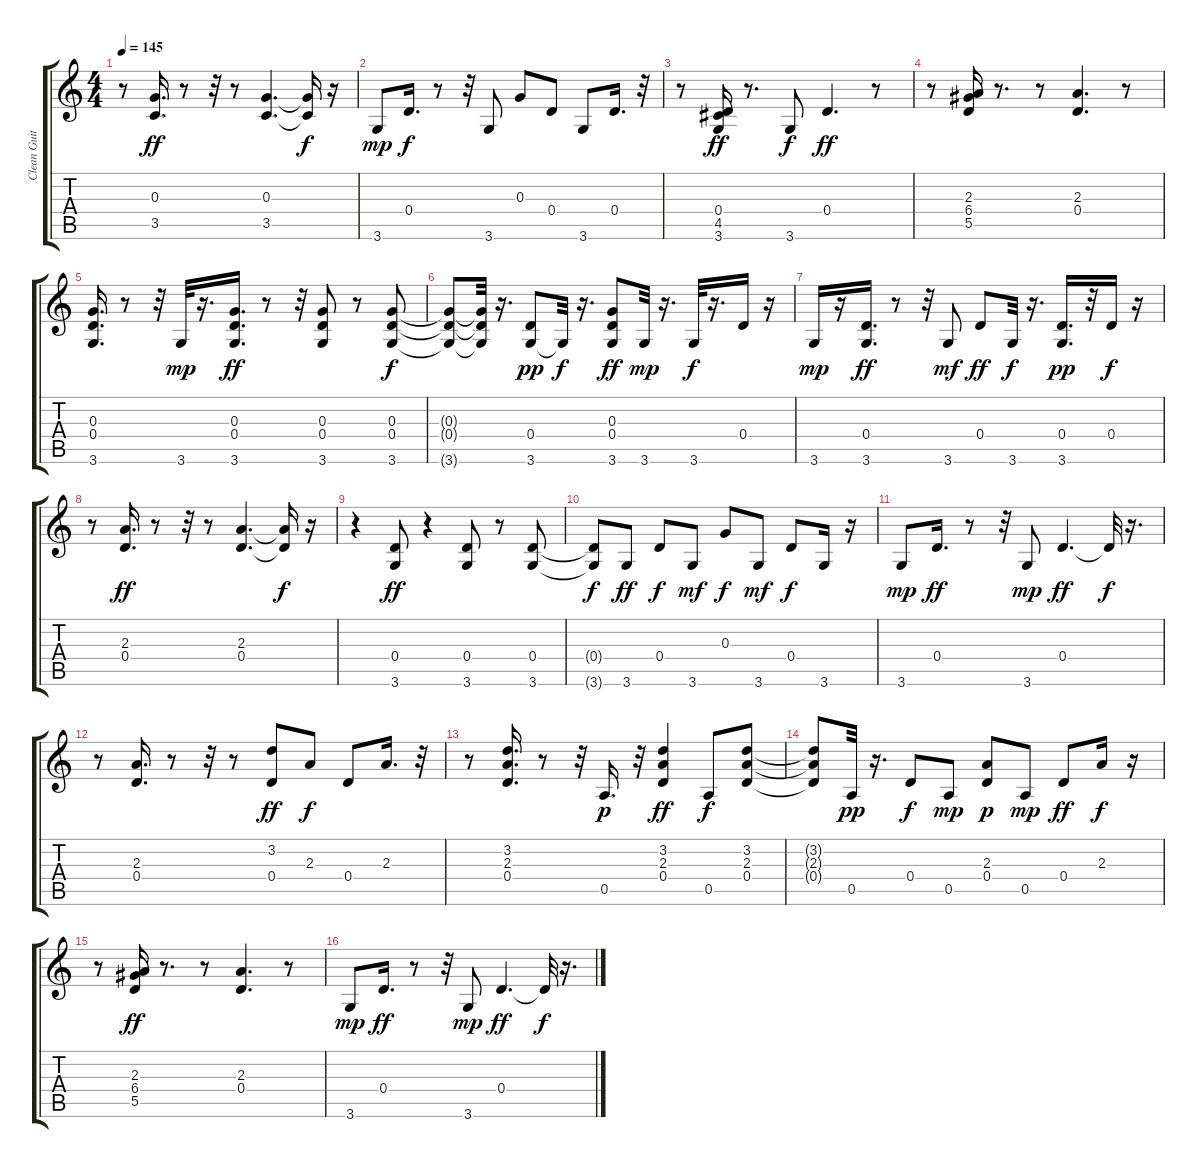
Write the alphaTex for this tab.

\track ("Clean Guitar" "Clean Guit") {instrument electricguitarclean}
\staff {score tabs}
\tuning (E4 B3 G3 D3 A2 E2) {hide}
\ts (4 4)
\tempo 145
\clef g2
\ks c
r.8{dy f} (0.3 3.5).16{d dy ff} r.8 r.32 r.8 (0.3 3.5).4{d} (0.3{t} 3.5{t}).16{dy f} r.16 |
3.6.8{dy mp} 0.4.16{d dy f} r.8 r.32 3.6.8 0.3.8 0.4.8 3.6.8 0.4.16{d} r.32 |
r.8 (0.4 4.5 3.6).16{dy ff} r.8{d} 3.6.8{dy f} 0.4.4{d dy ff} r.8 |
r.8 (2.3 6.4 5.5).16 r.8{d} r.8 (2.3 0.4).4{d} r.8 |
(0.3 0.4 3.6).16{d} r.8 r.32 3.6.32{dy mp} r.16{d} (0.3 0.4 3.6).16{d dy ff} r.8 r.32 (0.3 0.4 3.6).8 r.8 (0.3 0.4 3.6).8{dy f} |
(0.3{t} 0.4{t} 3.6{t}).8 (0.3{t} 0.4{t} 3.6{t}).32 r.16{d} (0.4 3.6).8{dy pp} 3.6{t}.32{dy f} r.16{d} (0.3 0.4 3.6).8{dy ff} 3.6.32{dy mp} r.16{d} 3.6.32{dy f} r.16{d} 0.4.16 r.16 |
3.6.16{dy mp} r.16 (0.4 3.6).16{d dy ff} r.8 r.32 3.6.8{dy mf} 0.4.8{dy ff} 3.6.32{dy f} r.16{d} (0.4 3.6).16{d dy pp} r.32 0.4.16{dy f} r.16 |
r.8 (2.3 0.4).16{d dy ff} r.8 r.32 r.8 (2.3 0.4).4{d} (2.3{t} 0.4{t}).16{dy f} r.16 |
r.4 (0.4 3.6).8{dy ff} r.4 (0.4 3.6).8 r.8 (0.4 3.6).8 |
(0.4{t} 3.6{t}).8{dy f} 3.6.8{dy ff} 0.4.8{dy f} 3.6.8{dy mf} 0.3.8{dy f} 3.6.8{dy mf} 0.4.8{dy f} 3.6.16 r.16 |
3.6.8{dy mp} 0.4.16{d dy ff} r.8 r.32 3.6.8{dy mp} 0.4.4{d dy ff} 0.4{t}.32{dy f} r.16{d} |
r.8 (2.3 0.4).16{d} r.8 r.32 r.8 (3.2 0.4).8{dy ff} 2.3.8{dy f} 0.4.8 2.3.16{d} r.32 |
r.8 (3.2 2.3 0.4).16{d} r.8 r.32 0.5.16{d dy p} r.32 (3.2 2.3 0.4).4{dy ff} 0.5.8{dy f} (3.2 2.3 0.4).8 |
(3.2{t} 2.3{t} 0.4{t}).8 0.5.32{dy pp} r.16{d} 0.4.8{dy f} 0.5.8{dy mp} (2.3 0.4).8{dy p} 0.5.8{dy mp} 0.4.8{dy ff} 2.3.16{dy f} r.16 |
r.8 (2.3 6.4 5.5).16{dy ff} r.8{d} r.8 (2.3 0.4).4{d} r.8 |
3.6.8{dy mp} 0.4.16{d dy ff} r.8 r.32 3.6.8{dy mp} 0.4.4{d dy ff} 0.4{t}.32{dy f} r.16{d}
